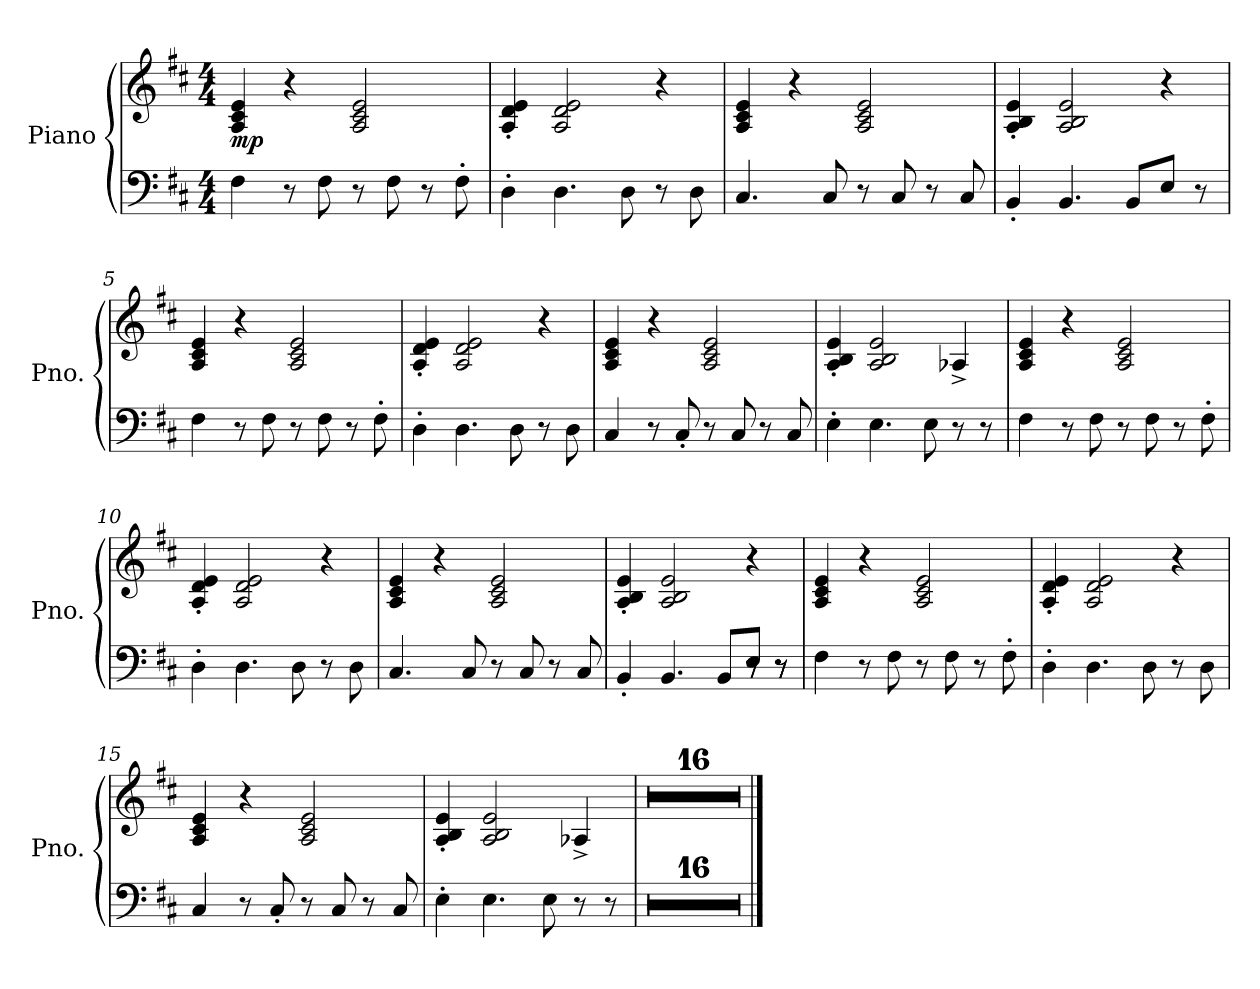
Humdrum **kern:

**kern	**kern	**dynam
*part1	*part1	*part1
*staff2	*staff1	*staff1/2
*I"Piano	*	*
*I'Pno.	*	*
*clefF4	*clefG2	*
*k[f#c#]	*k[f#c#]	*
*M4/4	*M4/4	*
*MM135	*MM135	*
=1	=1	=1
!	!	!LO:DY:b
4F#\	4A/ 4c#/ 4e/	mp
8r	4r	.
8F#\	.	.
8r	2A/ 2c#/ 2e/	.
8F#\	.	.
8r	.	.
8F#'\	.	.
=2	=2	=2
4D'\	4A/' 4d/' 4e/'	.
4.D\	2A/ 2d/ 2e/	.
8D\	.	.
8r	4r	.
8D\	.	.
=3	=3	=3
4.C#/	4A/ 4c#/ 4e/	.
.	4r	.
8C#/	.	.
8r	2A/ 2c#/ 2e/	.
8C#/	.	.
8r	.	.
8C#/	.	.
=4	=4	=4
4BB'/	4A/' 4B/' 4e/'	.
4.BB/	2A/ 2B/ 2e/	.
8BB/L	.	.
8E/J	4r	.
8r	.	.
!!LO:LB:g=z
=5	=5	=5
4F#\	4A/ 4c#/ 4e/	.
8r	4r	.
8F#\	.	.
8r	2A/ 2c#/ 2e/	.
8F#\	.	.
8r	.	.
8F#'\	.	.
=6	=6	=6
4D'\	4A/' 4d/' 4e/'	.
4.D\	2A/ 2d/ 2e/	.
8D\	.	.
8r	4r	.
8D\	.	.
=7	=7	=7
4C#/	4A/ 4c#/ 4e/	.
8r	4r	.
8C#'/	.	.
8r	2A/ 2c#/ 2e/	.
8C#/	.	.
8r	.	.
8C#/	.	.
=8	=8	=8
4E'\	4A/' 4B/' 4e/'	.
4.E\	2A/ 2B/ 2e/	.
8E\	.	.
8r	4A-X^/	.
8r	.	.
!!LO:LB:g=z
=9	=9	=9
!	!	!LO:DY:b
!	!	!LO:DY:n=1:b
4F#\	4A/ 4c#/ 4e/	mp mp
8r	4r	.
8F#\	.	.
8r	2A/ 2c#/ 2e/	.
8F#\	.	.
8r	.	.
8F#'\	.	.
=10	=10	=10
4D'\	4A/' 4d/' 4e/'	.
4.D\	2A/ 2d/ 2e/	.
8D\	.	.
8r	4r	.
8D\	.	.
=11	=11	=11
4.C#/	4A/ 4c#/ 4e/	.
.	4r	.
8C#/	.	.
8r	2A/ 2c#/ 2e/	.
8C#/	.	.
8r	.	.
8C#/	.	.
=12	=12	=12
*^	*	*
*	*^	*	*
*	*	*^	*	*
4BB'/	2.ryy	2.ryy	2.ryy	4A/' 4B/' 4e/'	.
4.BB/	.	.	.	2A/ 2B/ 2e/	.
8BB/L	.	.	.	.	.
8E/J	8r	8r	8r	4r	.
8r	8r	8r	8r	.	.
*v	*v	*v	*v	*	*
!!LO:LB:g=z
=13	=13	=13
4F#\	4A/ 4c#/ 4e/	.
8r	4r	.
8F#\	.	.
8r	2A/ 2c#/ 2e/	.
8F#\	.	.
8r	.	.
8F#'\	.	.
=14	=14	=14
4D'\	4A/' 4d/' 4e/'	.
4.D\	2A/ 2d/ 2e/	.
8D\	.	.
8r	4r	.
8D\	.	.
=15	=15	=15
4C#/	4A/ 4c#/ 4e/	.
8r	4r	.
8C#'/	.	.
8r	2A/ 2c#/ 2e/	.
8C#/	.	.
8r	.	.
8C#/	.	.
=16	=16	=16
4E'\	4A/' 4B/' 4e/'	.
4.E\	2A/ 2B/ 2e/	.
8E\	.	.
8r	4A-X^/	.
8r	.	.
!!LO:LB:g=z
=17	=17	=17
1r	1r	.
=18	=18	=18
1r	1r	.
=19	=19	=19
1r	1r	.
=20	=20	=20
1r	1r	.
!!LO:PB:g=z
=21	=21	=21
1r	1r	.
=22	=22	=22
1r	1r	.
=23	=23	=23
1r	1r	.
=24	=24	=24
1r	1r	.
!!LO:LB:g=z
=25	=25	=25
1r	1r	.
=26	=26	=26
1r	1r	.
=27	=27	=27
1r	1r	.
=28	=28	=28
1r	1r	.
!!LO:LB:g=z
=29	=29	=29
1r	1r	.
=30	=30	=30
1r	1r	.
=31	=31	=31
1r	1r	.
=32	=32	=32
1r	1r	.
==	==	==
*-	*-	*-
